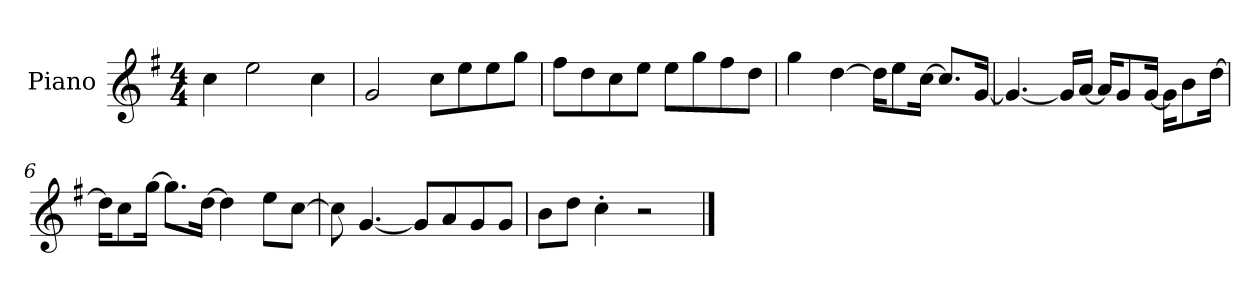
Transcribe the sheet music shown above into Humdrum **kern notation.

**kern
*part1
*staff1
*I"Piano
*I'P-no
*clefG2
*k[f#]
*M4/4
*MM90
=1
4cc\
2ee\
4cc\
=2
2g/
8cc\L
8ee\
8ee\
8gg\J
=3
8ff#\L
8dd\
8cc\
8ee\J
8ee\L
8gg\
8ff#\
8dd\J
=4
4gg\
[4dd\
16dd\KL]
8ee\
[16cc\Jk
8.cc/L]
[16g/Jk
=5
4.g/_
16g/LL]
[16a/JJ
16a/KL]
8g/
[16g/Jk
16g\KL]
8b\
[16dd\Jk
!!LO:LB:g=z
=6
16dd\KL]
8cc\
[16gg\Jk
8.gg\L]
[16dd\Jk
4dd\]
8ee\L
[8cc\J
=7
8cc\]
[4.g/
8g/L]
8a/
8g/
8g/J
=8
8b\L
8dd\J
4cc'\
2r
==
*-
